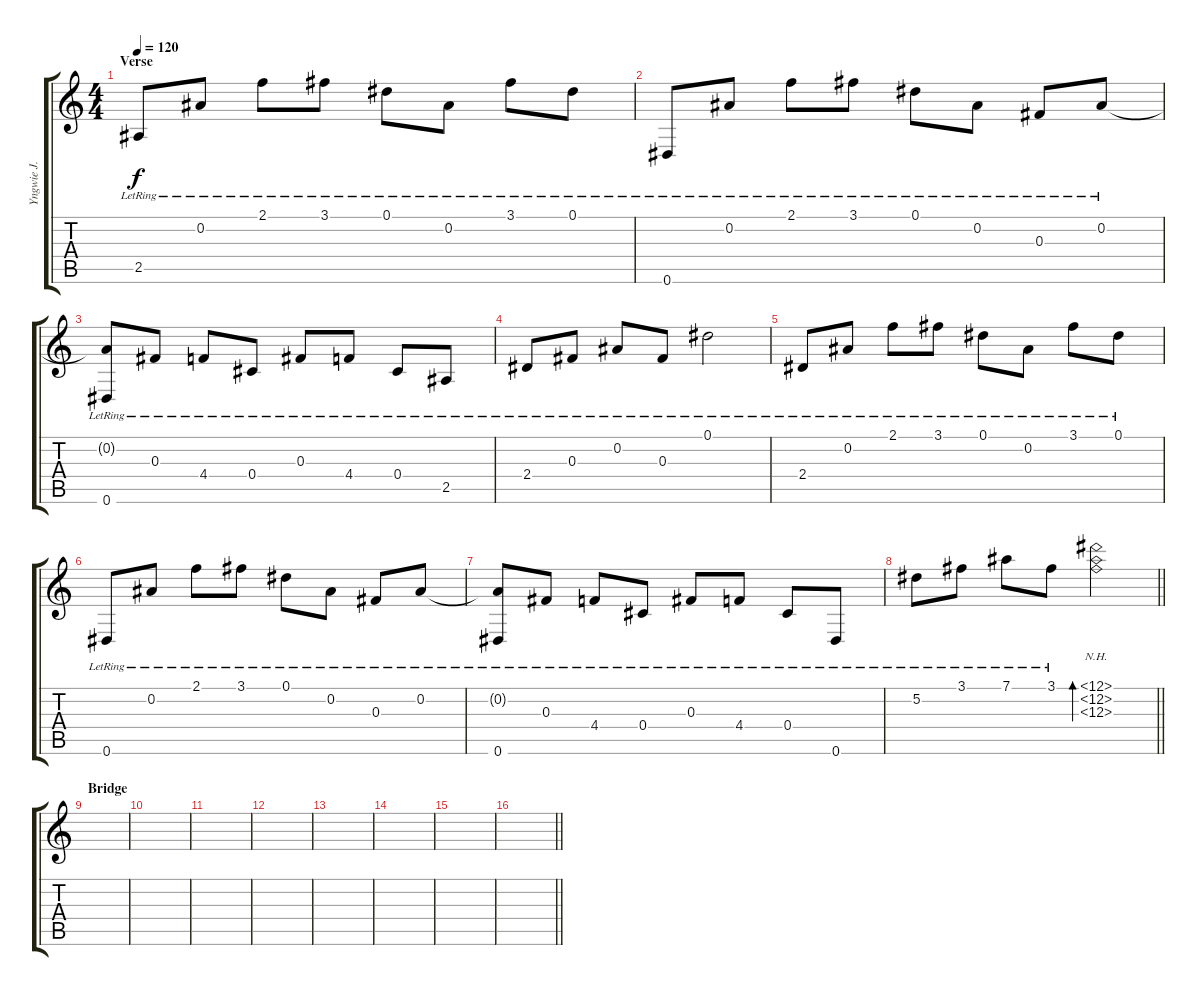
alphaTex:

\track ("Yngwie J. Malmsteen" "Yngwie J. ") {instrument acousticguitarsteel}
\staff {score tabs}
\tuning (Eb4 Bb3 Gb3 Db3 Ab2 Eb2) {hide}
\ts (4 4)
\section ("" "Verse")
\tempo 120
\clef g2
\ks c
2.5{lr}.8{dy f} 0.2{lr}.8 2.1{lr}.8 3.1{lr}.8 0.1{lr}.8 0.2{lr}.8 3.1{lr}.8 0.1{lr}.8 |
0.6{lr}.8 0.2{lr}.8 2.1{lr}.8 3.1{lr}.8 0.1{lr}.8 0.2{lr}.8 0.3{lr}.8 0.2{lr}.8 |
(0.2{t} 0.6{lr}).8 0.3{lr}.8 4.4{lr}.8 0.4{lr}.8 0.3{lr}.8 4.4{lr}.8 0.4{lr}.8 2.5{lr}.8 |
2.4{lr}.8 0.3{lr}.8 0.2{lr}.8 0.3{lr}.8 0.1{lr}.2 |
2.4{lr}.8 0.2{lr}.8 2.1{lr}.8 3.1{lr}.8 0.1{lr}.8 0.2{lr}.8 3.1{lr}.8 0.1{lr}.8 |
0.6{lr}.8 0.2{lr}.8 2.1{lr}.8 3.1{lr}.8 0.1{lr}.8 0.2{lr}.8 0.3{lr}.8 0.2{lr}.8 |
(0.2{t} 0.6{lr}).8 0.3{lr}.8 4.4{lr}.8 0.4{lr}.8 0.3{lr}.8 4.4{lr}.8 0.4{lr}.8 0.6{lr}.8 |
\barLineRight lightlight
5.2{lr}.8 3.1{lr}.8 7.1{lr}.8 3.1{lr}.8 (12.1{nh} 12.2{nh} 12.3{nh}).2{bd 240} |
\section ("" "Bridge")
|
|
|
|
|
|
|
\barLineRight lightlight
